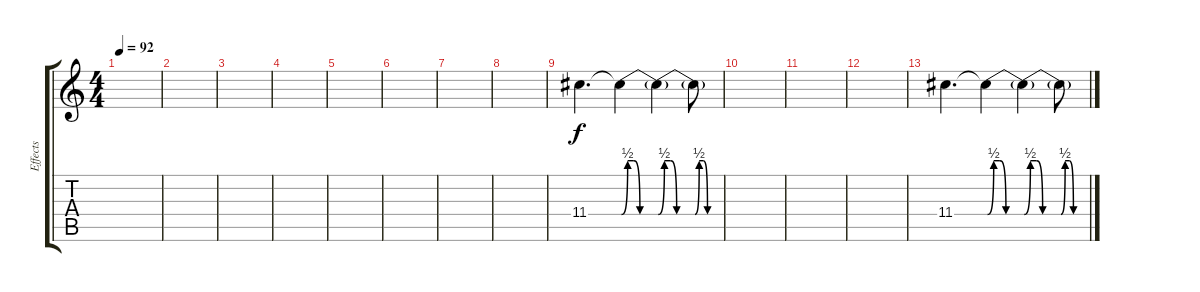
\track ("Effects" "Effects") {instrument overdrivenguitar}
\staff {score tabs}
\tuning (E4 B3 G3 D3 A2 E2) {hide}
\ts (4 4)
\tempo 92
\clef g2
\ks c
|
|
|
|
|
|
|
|
11.4.4{d volume 5} 11.4{be (custom 0 0 10 2 20 2 30 0 60 0) t}.4 11.4{be (custom 0 0 10 2 20 2 30 0 60 0) t}.4 11.4{be (custom 0 0 10 2 20 2 30 0 60 0) t}.8 |
|
|
|
11.4.4{d volume 5} 11.4{be (custom 0 0 10 2 20 2 30 0 60 0) t}.4 11.4{be (custom 0 0 10 2 20 2 30 0 60 0) t}.4 11.4{be (custom 0 0 10 2 20 2 30 0 60 0) t}.8
